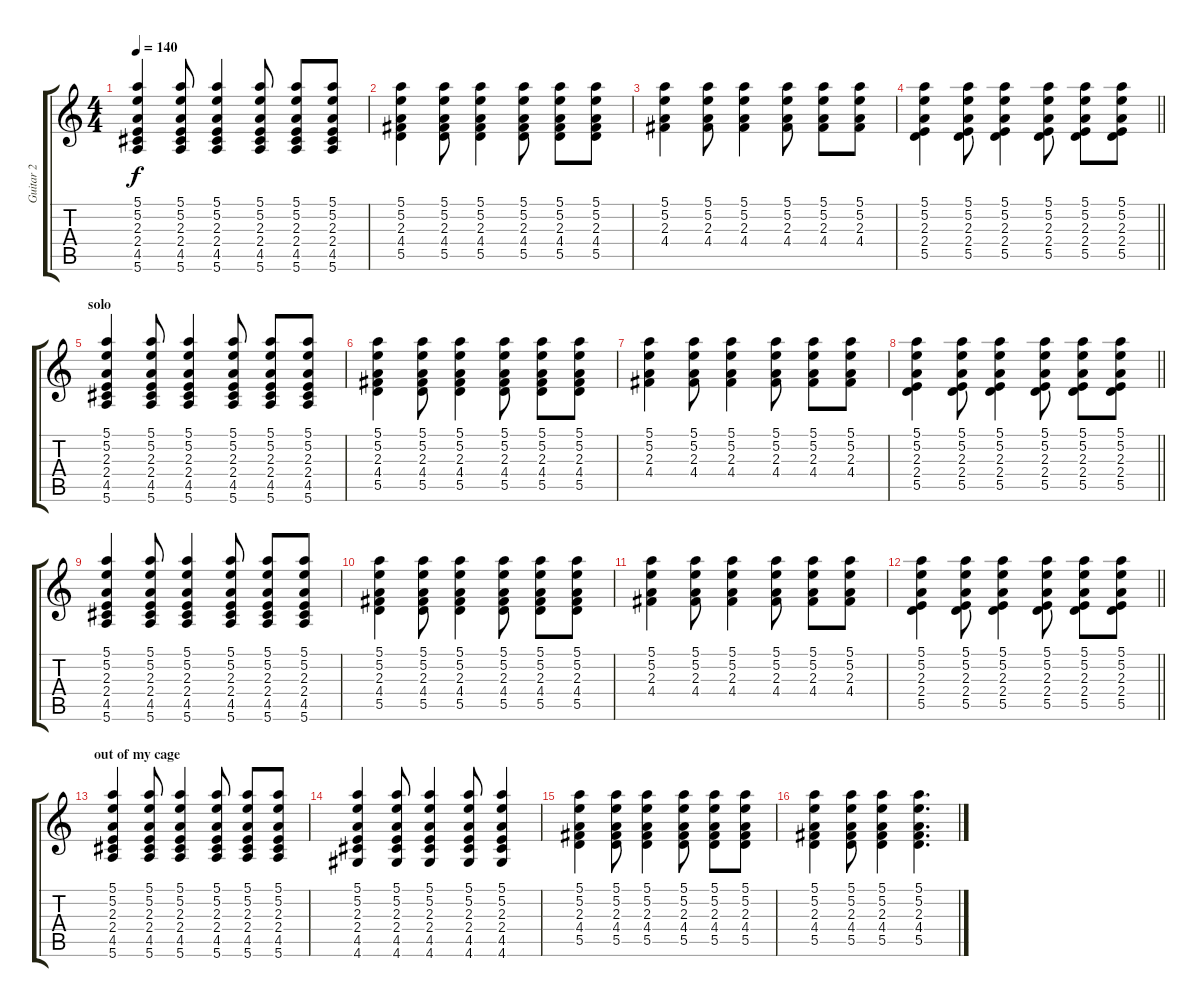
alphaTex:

\track ("Guitar 2" "Guitar 2") {instrument acousticguitarsteel}
\staff {score tabs}
\tuning (E4 B3 G3 D3 A2 E2) {hide}
\ts (4 4)
\tempo 140
\clef g2
\ks c
(5.1 5.2 2.3 2.4 4.5 5.6).4{dy f} (5.1 5.2 2.3 2.4 4.5 5.6).8 (5.1 5.2 2.3 2.4 4.5 5.6).4 (5.1 5.2 2.3 2.4 4.5 5.6).8 (5.1 5.2 2.3 2.4 4.5 5.6).8 (5.1 5.2 2.3 2.4 4.5 5.6).8 |
(5.1 5.2 2.3 4.4 5.5).4 (5.1 5.2 2.3 4.4 5.5).8 (5.1 5.2 2.3 4.4 5.5).4 (5.1 5.2 2.3 4.4 5.5).8 (5.1 5.2 2.3 4.4 5.5).8 (5.1 5.2 2.3 4.4 5.5).8 |
(5.1 5.2 2.3 4.4).4 (5.1 5.2 2.3 4.4).8 (5.1 5.2 2.3 4.4).4 (5.1 5.2 2.3 4.4).8 (5.1 5.2 2.3 4.4).8 (5.1 5.2 2.3 4.4).8 |
\barLineRight lightlight
(5.1 5.2 2.3 2.4 5.5).4 (5.1 5.2 2.3 2.4 5.5).8 (5.1 5.2 2.3 2.4 5.5).4 (5.1 5.2 2.3 2.4 5.5).8 (5.1 5.2 2.3 2.4 5.5).8 (5.1 5.2 2.3 2.4 5.5).8 |
\section ("" "solo")
(5.1 5.2 2.3 2.4 4.5 5.6).4 (5.1 5.2 2.3 2.4 4.5 5.6).8 (5.1 5.2 2.3 2.4 4.5 5.6).4 (5.1 5.2 2.3 2.4 4.5 5.6).8 (5.1 5.2 2.3 2.4 4.5 5.6).8 (5.1 5.2 2.3 2.4 4.5 5.6).8 |
(5.1 5.2 2.3 4.4 5.5).4 (5.1 5.2 2.3 4.4 5.5).8 (5.1 5.2 2.3 4.4 5.5).4 (5.1 5.2 2.3 4.4 5.5).8 (5.1 5.2 2.3 4.4 5.5).8 (5.1 5.2 2.3 4.4 5.5).8 |
(5.1 5.2 2.3 4.4).4 (5.1 5.2 2.3 4.4).8 (5.1 5.2 2.3 4.4).4 (5.1 5.2 2.3 4.4).8 (5.1 5.2 2.3 4.4).8 (5.1 5.2 2.3 4.4).8 |
\barLineRight lightlight
(5.1 5.2 2.3 2.4 5.5).4 (5.1 5.2 2.3 2.4 5.5).8 (5.1 5.2 2.3 2.4 5.5).4 (5.1 5.2 2.3 2.4 5.5).8 (5.1 5.2 2.3 2.4 5.5).8 (5.1 5.2 2.3 2.4 5.5).8 |
(5.1 5.2 2.3 2.4 4.5 5.6).4 (5.1 5.2 2.3 2.4 4.5 5.6).8 (5.1 5.2 2.3 2.4 4.5 5.6).4 (5.1 5.2 2.3 2.4 4.5 5.6).8 (5.1 5.2 2.3 2.4 4.5 5.6).8 (5.1 5.2 2.3 2.4 4.5 5.6).8 |
(5.1 5.2 2.3 4.4 5.5).4 (5.1 5.2 2.3 4.4 5.5).8 (5.1 5.2 2.3 4.4 5.5).4 (5.1 5.2 2.3 4.4 5.5).8 (5.1 5.2 2.3 4.4 5.5).8 (5.1 5.2 2.3 4.4 5.5).8 |
(5.1 5.2 2.3 4.4).4 (5.1 5.2 2.3 4.4).8 (5.1 5.2 2.3 4.4).4 (5.1 5.2 2.3 4.4).8 (5.1 5.2 2.3 4.4).8 (5.1 5.2 2.3 4.4).8 |
\barLineRight lightlight
(5.1 5.2 2.3 2.4 5.5).4 (5.1 5.2 2.3 2.4 5.5).8 (5.1 5.2 2.3 2.4 5.5).4 (5.1 5.2 2.3 2.4 5.5).8 (5.1 5.2 2.3 2.4 5.5).8 (5.1 5.2 2.3 2.4 5.5).8 |
\section ("" "out of my cage")
(5.1 5.2 2.3 2.4 4.5 5.6).4 (5.1 5.2 2.3 2.4 4.5 5.6).8 (5.1 5.2 2.3 2.4 4.5 5.6).4 (5.1 5.2 2.3 2.4 4.5 5.6).8 (5.1 5.2 2.3 2.4 4.5 5.6).8 (5.1 5.2 2.3 2.4 4.5 5.6).8 |
(5.1 5.2 2.3 2.4 4.5 4.6).4 (5.1 5.2 2.3 2.4 4.5 4.6).8 (5.1 5.2 2.3 2.4 4.5 4.6).4 (5.1 5.2 2.3 2.4 4.5 4.6).8 (5.1 5.2 2.3 2.4 4.5 4.6).4 |
(5.1 5.2 2.3 4.4 5.5).4 (5.1 5.2 2.3 4.4 5.5).8 (5.1 5.2 2.3 4.4 5.5).4 (5.1 5.2 2.3 4.4 5.5).8 (5.1 5.2 2.3 4.4 5.5).8 (5.1 5.2 2.3 4.4 5.5).8 |
(5.1 5.2 2.3 4.4 5.5).4 (5.1 5.2 2.3 4.4 5.5).8 (5.1 5.2 2.3 4.4 5.5).4 (5.1 5.2 2.3 4.4 5.5).4{d}
